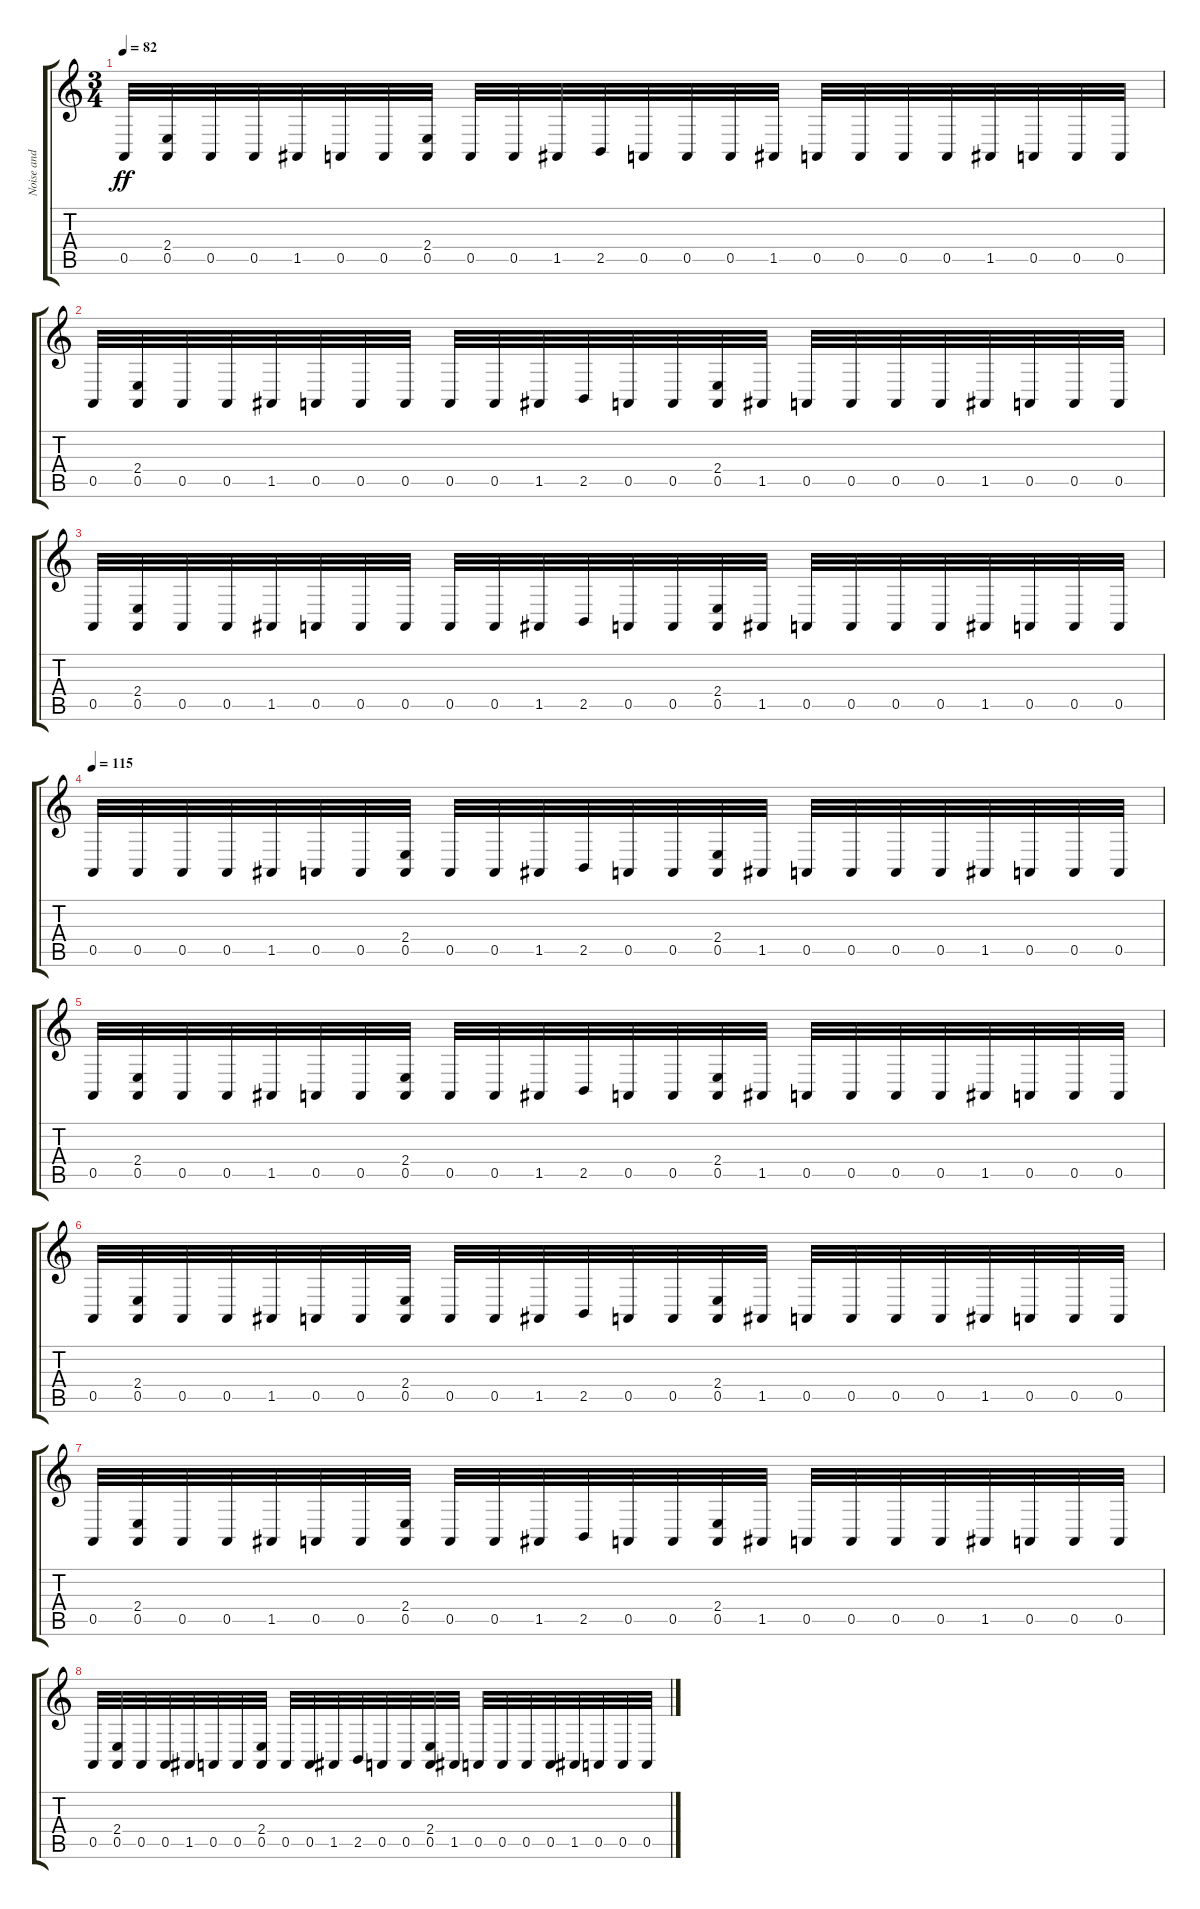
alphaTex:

\track ("Noise and effects" "Noise and ") {instrument applause}
\staff {score tabs}
\tuning (E4 B3 G3 D3 A2 E2) {hide}
\ts (3 4)
\tempo 82
\clef g2
\ks c
0.5.32{dy ff} (2.4 0.5).32 0.5.32 0.5.32 1.5.32 0.5.32 0.5.32 (2.4 0.5).32 0.5.32 0.5.32 1.5.32 2.5.32 0.5.32 0.5.32 0.5.32 1.5.32 0.5.32 0.5.32 0.5.32 0.5.32 1.5.32 0.5.32 0.5.32 0.5.32 |
0.5.32 (2.4 0.5).32 0.5.32 0.5.32 1.5.32 0.5.32 0.5.32 0.5.32 0.5.32 0.5.32 1.5.32 2.5.32 0.5.32 0.5.32 (2.4 0.5).32 1.5.32 0.5.32 0.5.32 0.5.32 0.5.32 1.5.32 0.5.32 0.5.32 0.5.32 |
0.5.32 (2.4 0.5).32 0.5.32 0.5.32 1.5.32 0.5.32 0.5.32 0.5.32 0.5.32 0.5.32 1.5.32 2.5.32 0.5.32 0.5.32 (2.4 0.5).32 1.5.32 0.5.32 0.5.32 0.5.32 0.5.32 1.5.32 0.5.32 0.5.32 0.5.32 |
\tempo 115
0.5.32 0.5.32 0.5.32 0.5.32 1.5.32 0.5.32 0.5.32 (2.4 0.5).32 0.5.32 0.5.32 1.5.32 2.5.32 0.5.32 0.5.32 (2.4 0.5).32 1.5.32 0.5.32 0.5.32 0.5.32 0.5.32 1.5.32 0.5.32 0.5.32 0.5.32 |
0.5.32 (2.4 0.5).32 0.5.32 0.5.32 1.5.32 0.5.32 0.5.32 (2.4 0.5).32 0.5.32 0.5.32 1.5.32 2.5.32 0.5.32 0.5.32 (2.4 0.5).32 1.5.32 0.5.32 0.5.32 0.5.32 0.5.32 1.5.32 0.5.32 0.5.32 0.5.32 |
0.5.32 (2.4 0.5).32 0.5.32 0.5.32 1.5.32 0.5.32 0.5.32 (2.4 0.5).32 0.5.32 0.5.32 1.5.32 2.5.32 0.5.32 0.5.32 (2.4 0.5).32 1.5.32 0.5.32 0.5.32 0.5.32 0.5.32 1.5.32 0.5.32 0.5.32 0.5.32 |
0.5.32 (2.4 0.5).32 0.5.32 0.5.32 1.5.32 0.5.32 0.5.32 (2.4 0.5).32 0.5.32 0.5.32 1.5.32 2.5.32 0.5.32 0.5.32 (2.4 0.5).32 1.5.32 0.5.32 0.5.32 0.5.32 0.5.32 1.5.32 0.5.32 0.5.32 0.5.32 |
0.5.32 (2.4 0.5).32 0.5.32 0.5.32 1.5.32 0.5.32 0.5.32 (2.4 0.5).32 0.5.32 0.5.32 1.5.32 2.5.32 0.5.32 0.5.32 (2.4 0.5).32 1.5.32 0.5.32 0.5.32 0.5.32 0.5.32 1.5.32 0.5.32 0.5.32 0.5.32
